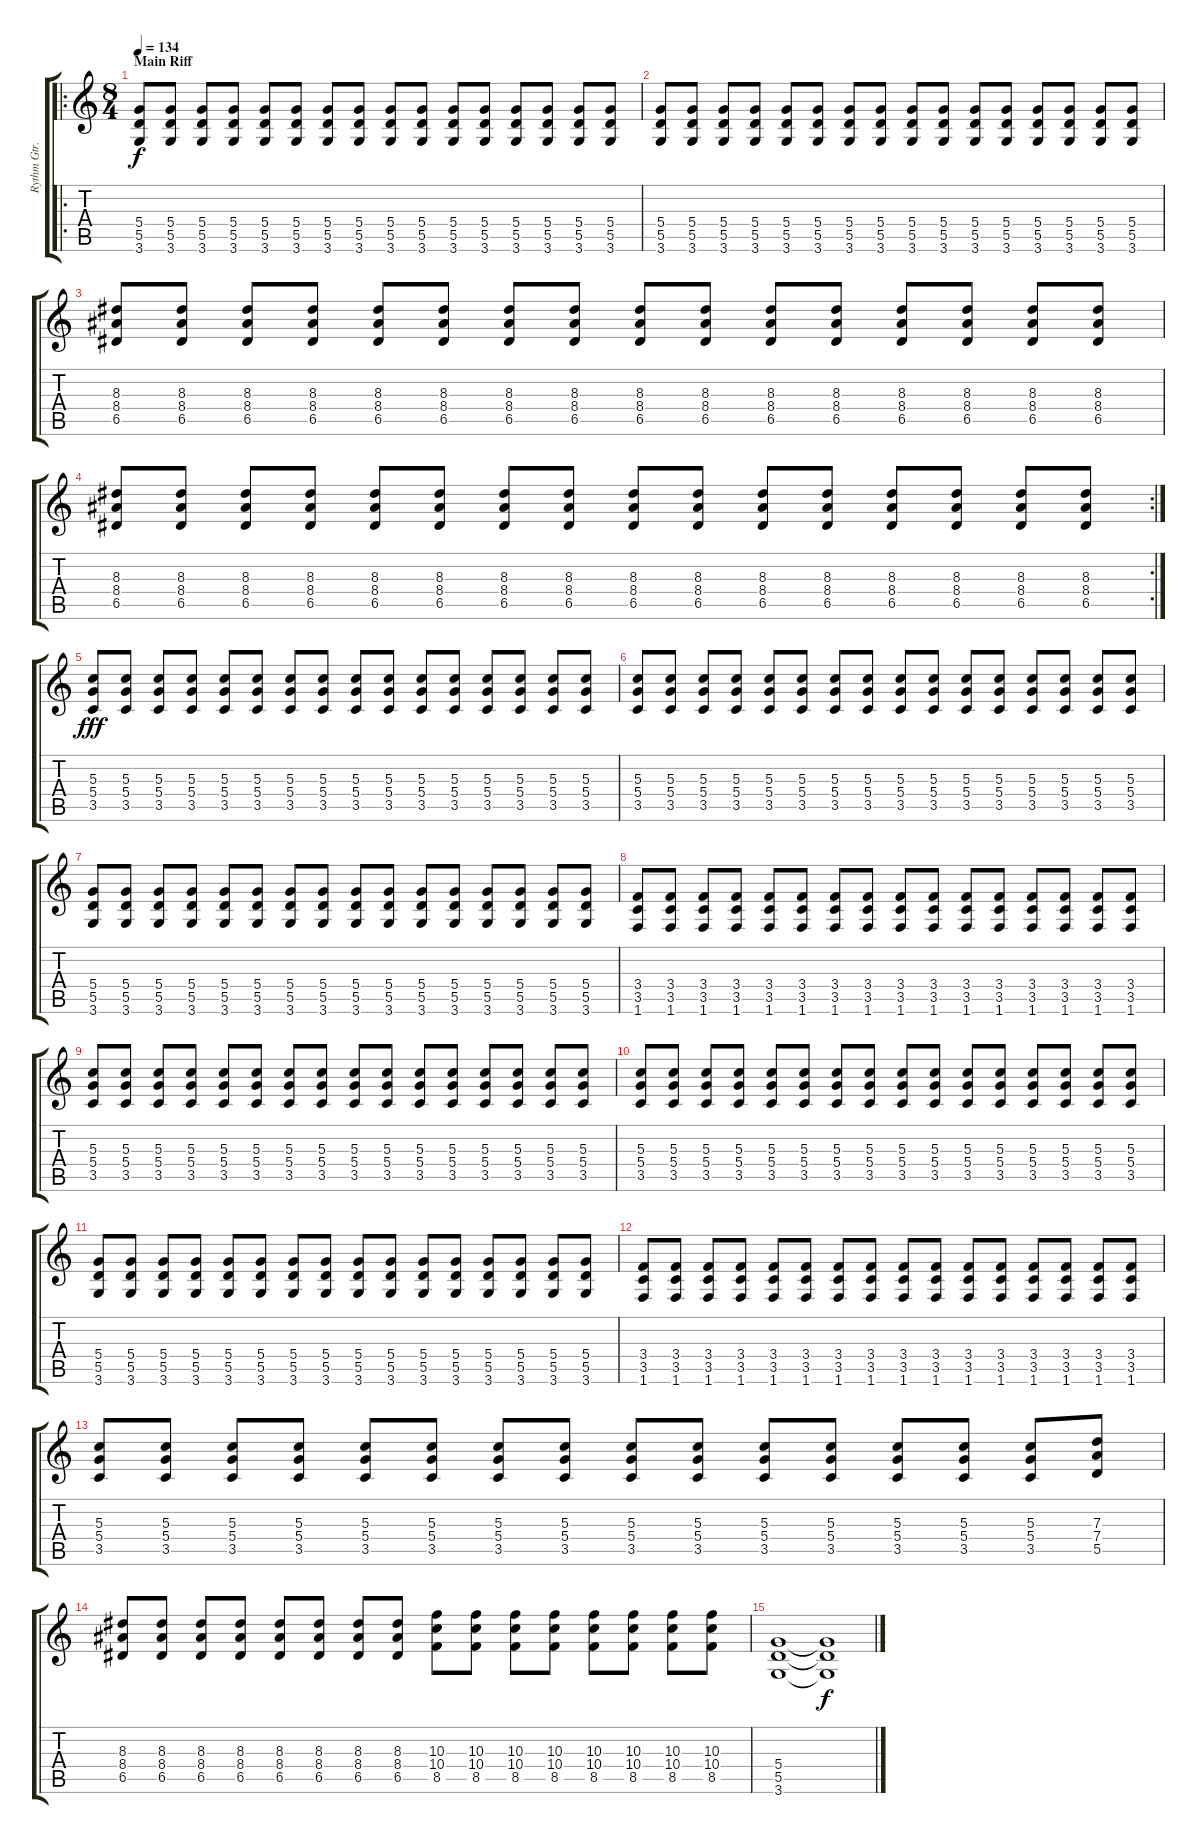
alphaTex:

\track ("Rythm Gtr." "Rythm Gtr.") {instrument distortionguitar}
\staff {score tabs}
\tuning (E4 B3 G3 D3 A2 E2) {hide}
\ro
\ts (8 4)
\section ("" "Main Riff")
\tempo 134
\clef g2
\ks c
(5.4 5.5 3.6).8{dy f} (5.4 5.5 3.6).8 (5.4 5.5 3.6).8 (5.4 5.5 3.6).8 (5.4 5.5 3.6).8 (5.4 5.5 3.6).8 (5.4 5.5 3.6).8 (5.4 5.5 3.6).8 (5.4 5.5 3.6).8 (5.4 5.5 3.6).8 (5.4 5.5 3.6).8 (5.4 5.5 3.6).8 (5.4 5.5 3.6).8 (5.4 5.5 3.6).8 (5.4 5.5 3.6).8 (5.4 5.5 3.6).8 |
(5.4 5.5 3.6).8 (5.4 5.5 3.6).8 (5.4 5.5 3.6).8 (5.4 5.5 3.6).8 (5.4 5.5 3.6).8 (5.4 5.5 3.6).8 (5.4 5.5 3.6).8 (5.4 5.5 3.6).8 (5.4 5.5 3.6).8 (5.4 5.5 3.6).8 (5.4 5.5 3.6).8 (5.4 5.5 3.6).8 (5.4 5.5 3.6).8 (5.4 5.5 3.6).8 (5.4 5.5 3.6).8 (5.4 5.5 3.6).8 |
(8.3 8.4 6.5).8 (8.3 8.4 6.5).8 (8.3 8.4 6.5).8 (8.3 8.4 6.5).8 (8.3 8.4 6.5).8 (8.3 8.4 6.5).8 (8.3 8.4 6.5).8 (8.3 8.4 6.5).8 (8.3 8.4 6.5).8 (8.3 8.4 6.5).8 (8.3 8.4 6.5).8 (8.3 8.4 6.5).8 (8.3 8.4 6.5).8 (8.3 8.4 6.5).8 (8.3 8.4 6.5).8 (8.3 8.4 6.5).8 |
\rc 2
(8.3 8.4 6.5).8 (8.3 8.4 6.5).8 (8.3 8.4 6.5).8 (8.3 8.4 6.5).8 (8.3 8.4 6.5).8 (8.3 8.4 6.5).8 (8.3 8.4 6.5).8 (8.3 8.4 6.5).8 (8.3 8.4 6.5).8 (8.3 8.4 6.5).8 (8.3 8.4 6.5).8 (8.3 8.4 6.5).8 (8.3 8.4 6.5).8 (8.3 8.4 6.5).8 (8.3 8.4 6.5).8 (8.3 8.4 6.5).8 |
(5.3 5.4 3.5).8{dy fff} (5.3 5.4 3.5).8 (5.3 5.4 3.5).8 (5.3 5.4 3.5).8 (5.3 5.4 3.5).8 (5.3 5.4 3.5).8 (5.3 5.4 3.5).8 (5.3 5.4 3.5).8 (5.3 5.4 3.5).8 (5.3 5.4 3.5).8 (5.3 5.4 3.5).8 (5.3 5.4 3.5).8 (5.3 5.4 3.5).8 (5.3 5.4 3.5).8 (5.3 5.4 3.5).8 (5.3 5.4 3.5).8 |
(5.3 5.4 3.5).8 (5.3 5.4 3.5).8 (5.3 5.4 3.5).8 (5.3 5.4 3.5).8 (5.3 5.4 3.5).8 (5.3 5.4 3.5).8 (5.3 5.4 3.5).8 (5.3 5.4 3.5).8 (5.3 5.4 3.5).8 (5.3 5.4 3.5).8 (5.3 5.4 3.5).8 (5.3 5.4 3.5).8 (5.3 5.4 3.5).8 (5.3 5.4 3.5).8 (5.3 5.4 3.5).8 (5.3 5.4 3.5).8 |
(5.4 5.5 3.6).8 (5.4 5.5 3.6).8 (5.4 5.5 3.6).8 (5.4 5.5 3.6).8 (5.4 5.5 3.6).8 (5.4 5.5 3.6).8 (5.4 5.5 3.6).8 (5.4 5.5 3.6).8 (5.4 5.5 3.6).8 (5.4 5.5 3.6).8 (5.4 5.5 3.6).8 (5.4 5.5 3.6).8 (5.4 5.5 3.6).8 (5.4 5.5 3.6).8 (5.4 5.5 3.6).8 (5.4 5.5 3.6).8 |
(3.4 3.5 1.6).8 (3.4 3.5 1.6).8 (3.4 3.5 1.6).8 (3.4 3.5 1.6).8 (3.4 3.5 1.6).8 (3.4 3.5 1.6).8 (3.4 3.5 1.6).8 (3.4 3.5 1.6).8 (3.4 3.5 1.6).8 (3.4 3.5 1.6).8 (3.4 3.5 1.6).8 (3.4 3.5 1.6).8 (3.4 3.5 1.6).8 (3.4 3.5 1.6).8 (3.4 3.5 1.6).8 (3.4 3.5 1.6).8 |
(5.3 5.4 3.5).8 (5.3 5.4 3.5).8 (5.3 5.4 3.5).8 (5.3 5.4 3.5).8 (5.3 5.4 3.5).8 (5.3 5.4 3.5).8 (5.3 5.4 3.5).8 (5.3 5.4 3.5).8 (5.3 5.4 3.5).8 (5.3 5.4 3.5).8 (5.3 5.4 3.5).8 (5.3 5.4 3.5).8 (5.3 5.4 3.5).8 (5.3 5.4 3.5).8 (5.3 5.4 3.5).8 (5.3 5.4 3.5).8 |
(5.3 5.4 3.5).8 (5.3 5.4 3.5).8 (5.3 5.4 3.5).8 (5.3 5.4 3.5).8 (5.3 5.4 3.5).8 (5.3 5.4 3.5).8 (5.3 5.4 3.5).8 (5.3 5.4 3.5).8 (5.3 5.4 3.5).8 (5.3 5.4 3.5).8 (5.3 5.4 3.5).8 (5.3 5.4 3.5).8 (5.3 5.4 3.5).8 (5.3 5.4 3.5).8 (5.3 5.4 3.5).8 (5.3 5.4 3.5).8 |
(5.4 5.5 3.6).8 (5.4 5.5 3.6).8 (5.4 5.5 3.6).8 (5.4 5.5 3.6).8 (5.4 5.5 3.6).8 (5.4 5.5 3.6).8 (5.4 5.5 3.6).8 (5.4 5.5 3.6).8 (5.4 5.5 3.6).8 (5.4 5.5 3.6).8 (5.4 5.5 3.6).8 (5.4 5.5 3.6).8 (5.4 5.5 3.6).8 (5.4 5.5 3.6).8 (5.4 5.5 3.6).8 (5.4 5.5 3.6).8 |
(3.4 3.5 1.6).8 (3.4 3.5 1.6).8 (3.4 3.5 1.6).8 (3.4 3.5 1.6).8 (3.4 3.5 1.6).8 (3.4 3.5 1.6).8 (3.4 3.5 1.6).8 (3.4 3.5 1.6).8 (3.4 3.5 1.6).8 (3.4 3.5 1.6).8 (3.4 3.5 1.6).8 (3.4 3.5 1.6).8 (3.4 3.5 1.6).8 (3.4 3.5 1.6).8 (3.4 3.5 1.6).8 (3.4 3.5 1.6).8 |
(5.3 5.4 3.5).8 (5.3 5.4 3.5).8 (5.3 5.4 3.5).8 (5.3 5.4 3.5).8 (5.3 5.4 3.5).8 (5.3 5.4 3.5).8 (5.3 5.4 3.5).8 (5.3 5.4 3.5).8 (5.3 5.4 3.5).8 (5.3 5.4 3.5).8 (5.3 5.4 3.5).8 (5.3 5.4 3.5).8 (5.3 5.4 3.5).8 (5.3 5.4 3.5).8 (5.3 5.4 3.5).8 (7.3 7.4 5.5).8 |
(8.3 8.4 6.5).8 (8.3 8.4 6.5).8 (8.3 8.4 6.5).8 (8.3 8.4 6.5).8 (8.3 8.4 6.5).8 (8.3 8.4 6.5).8 (8.3 8.4 6.5).8 (8.3 8.4 6.5).8 (10.3 10.4 8.5).8 (10.3 10.4 8.5).8 (10.3 10.4 8.5).8 (10.3 10.4 8.5).8 (10.3 10.4 8.5).8 (10.3 10.4 8.5).8 (10.3 10.4 8.5).8 (10.3 10.4 8.5).8 |
(5.4 5.5 3.6).1 (5.4{t} 5.5{t} 3.6{t}).1{dy f}
